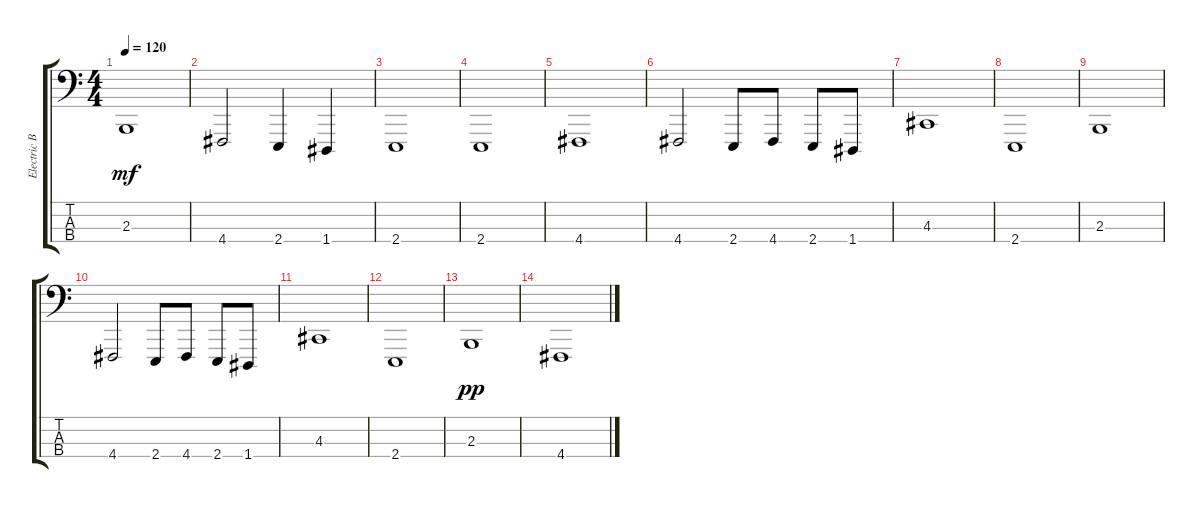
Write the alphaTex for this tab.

\track ("Electric Bass" "Electric B") {instrument brightacousticpiano}
\staff {score tabs}
\tuning (G2 D2 A1 D1) {hide}
\ts (4 4)
\tempo 120
\clef f4
\ks c
2.3.1{dy mf} |
4.4.2 2.4.4 1.4.4 |
2.4.1 |
2.4.1 |
4.4.1 |
4.4.2 2.4.8 4.4.8 2.4.8 1.4.8 |
4.3.1 |
2.4.1 |
2.3.1 |
4.4.2 2.4.8 4.4.8 2.4.8 1.4.8 |
4.3.1 |
2.4.1 |
2.3.1{dy pp} |
4.4.1
